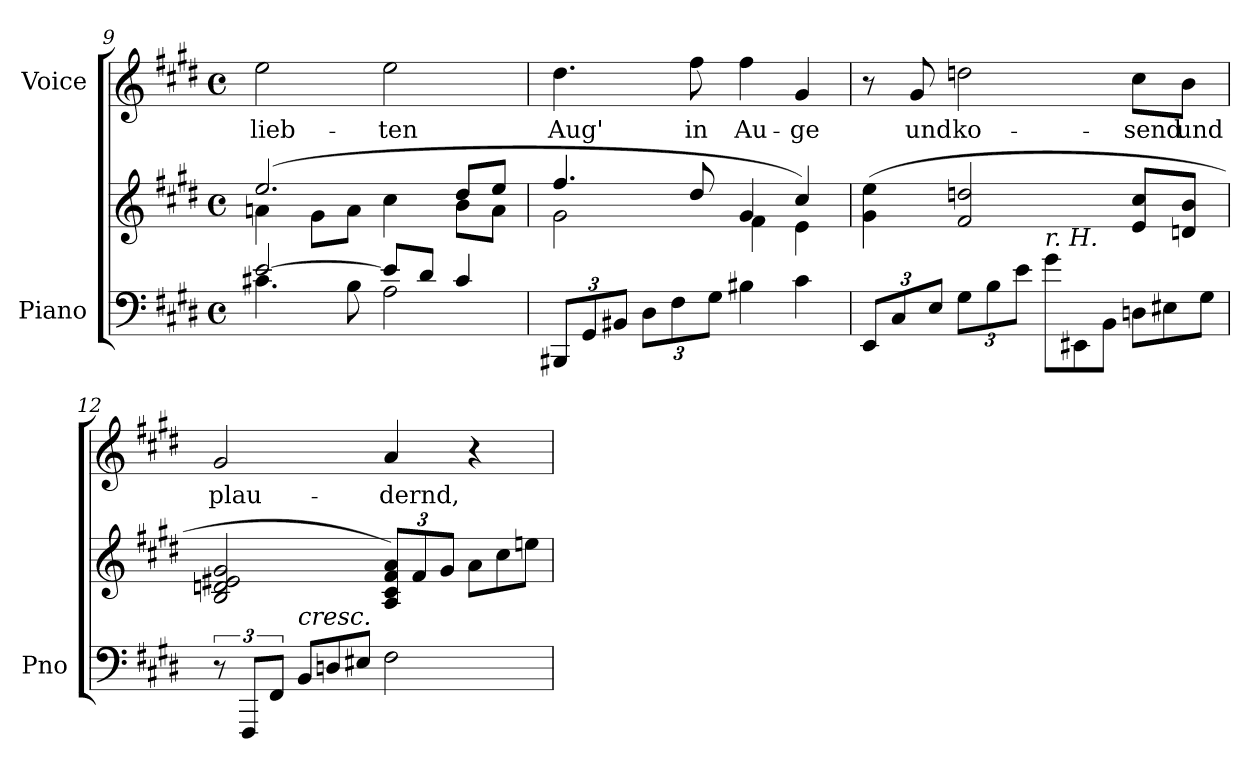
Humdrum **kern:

**kern	**kern	**kern	**text
*part2	*part2	*part1	*part1
*staff3	*staff2	*staff1	*staff1
*I"Piano	*	*I"Voice	*
*I'Pno	*	*	*
*clefF4	*clefG2	*clefG2	*
*k[f#c#g#d#]	*k[f#c#g#d#]	*k[f#c#g#d#]	*
*M4/4	*M4/4	*M4/4	*
*met(c)	*met(c)	*met(c)	*
=9	=9	=9	=9
*^	*^	*	*
!	!	!	!	!	!LO:LY:b
[2e/	4.c#X\	(>2.ee/	4an\	2ee\	-lieb-
.	.	.	8g#\L	.	.
.	8B\	.	8a\J	.	.
!	!	!	!	!	!LO:LY:b
8e/L]	2A\	.	4cc#\	2ee\	-ten
8d#/J	.	.	.	.	.
4c#/	.	8dd#/L	8b\L	.	.
.	.	8ee/J	8a\J	.	.
*v	*v	*	*	*	*
!!LO:LB:g=z
=10	=10	=10	=10	=10
*Xbrackettup	*	*	*	*
!	!	!	!	!LO:LY:b
12BBB#X/L	4.ff#/	2g#\	4.dd#\	Aug'
12GG#/	.	.	.	.
12BB#X/J	.	.	.	.
12D#\L	.	.	.	.
12F#\	.	.	.	.
!	!	!	!	!LO:LY:b
.	8dd#/	.	8ff#\	in
12G#\J	.	.	.	.
!	!	!	!	!LO:LY:b
4B#X\	4g#/	4f#\	4ff#\	Au-
!	!	!	!	!LO:LY:b
4c#\	4cc#/)	4e\	4g#/	-ge
*	*v	*v	*	*
=11	=11	=11	=11
12EE/L	(>4g#\ 4ee\	8r	.
12C#/	.	.	.
!	!	!	!LO:LY:b
.	.	8g#/	und
12E/J	.	.	.
!	!	!	!LO:LY:b
12G#\L	2f#/ 2ddn/	2ddn\	ko-
12B\	.	.	.
12e\J	.	.	.
*Xtuplet	*	*	*
!LO:TX:a:i:t=r. H.	!	!	!
12g#\L	.	.	.
12EE#X\	.	.	.
12BB\J	.	.	.
!	!	!	!LO:LY:b
12Dn\L	8e/ 8cc#/L	8cc#\L	-send
12E#X\	.	.	.
!	!	!	!LO:LY:b
.	8dn/ 8b/J	8b\J	und
12G#\J	.	.	.
=12	=12	=12	=12
*tuplet	*	*	*
*brackettup	*	*	*
!	!	!	!LO:LY:b
12r	2B/ 2dn/ 2e#X/ 2g#/	2g#/	plau-
12FFF#/L	.	.	.
12FF#/J	.	.	.
*Xtuplet	*	*	*
!LO:TX:a:i:t=cresc.	!	!	!
12BB/L	.	.	.
12Dn/	.	.	.
12E#X/J	.	.	.
*	*Xbrackettup	*	*
!	!	!	!LO:LY:b
2F#\	12A/ 12c#/ 12f#/ 12a/L)	4a/	-dernd,
.	12f#/	.	.
.	12g#/J	.	.
*	*Xtuplet	*	*
.	12a\L	4r	.
.	12cc#\	.	.
.	12een\J	.	.
=	=	=	=
*-	*-	*-	*-
